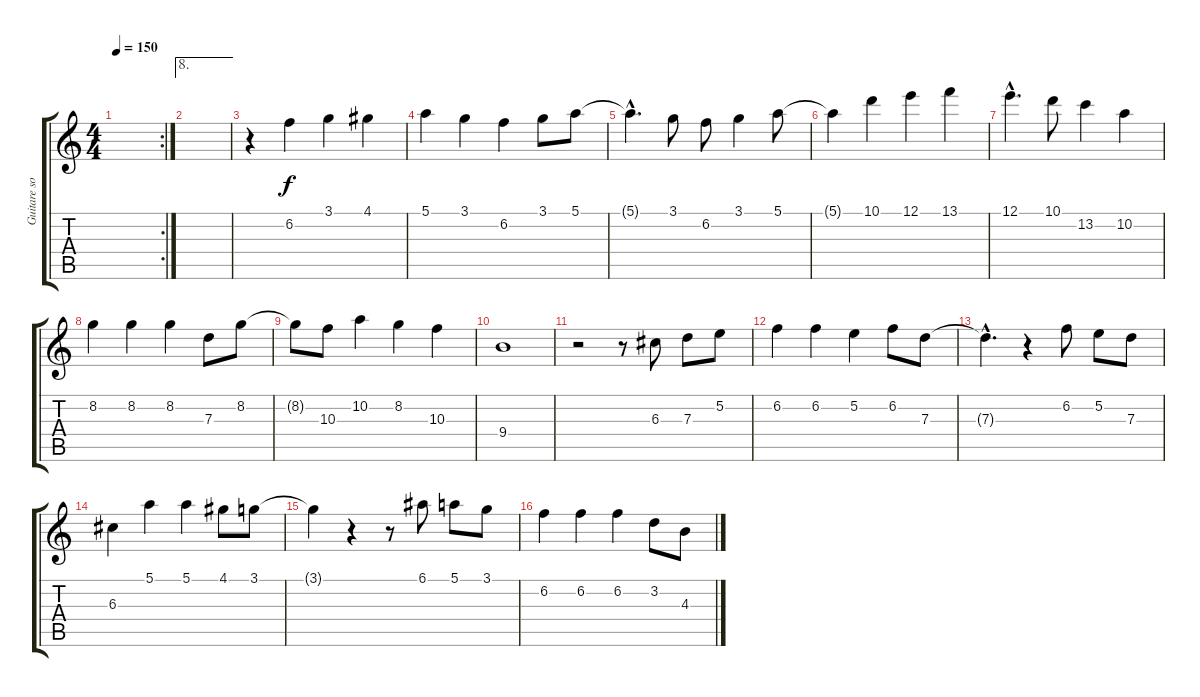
\track ("Guitare solo" "Guitare so") {instrument acousticguitarnylon}
\staff {score tabs}
\tuning (E4 B3 G3 D3 A2 E2) {hide}
\rc 2
\ts (4 4)
\tempo 150
\clef g2
\ks c
|
\ae 8
|
r.4 6.2.4 3.1.4 4.1.4 |
5.1.4 3.1.4 6.2.4 3.1.8 5.1.8 |
5.1{hac t}.4{d} 3.1.8 6.2.8 3.1.4 5.1.8 |
5.1{t}.4 10.1.4 12.1.4 13.1.4 |
12.1{hac}.4{d} 10.1.8 13.2.4 10.2.4 |
8.2.4 8.2.4 8.2.4 7.3.8 8.2.8 |
8.2{t}.8 10.3.8 10.2.4 8.2.4 10.3.4 |
9.4.1 |
r.2 r.8 6.3.8 7.3.8 5.2.8 |
6.2.4 6.2.4 5.2.4 6.2.8 7.3.8 |
7.3{hac t}.4{d} r.4 6.2.8 5.2.8 7.3.8 |
6.3.4 5.1.4 5.1.4 4.1.8 3.1.8 |
3.1{t}.4 r.4 r.8 6.1.8 5.1.8 3.1.8 |
6.2.4 6.2.4 6.2.4 3.2.8 4.3.8
